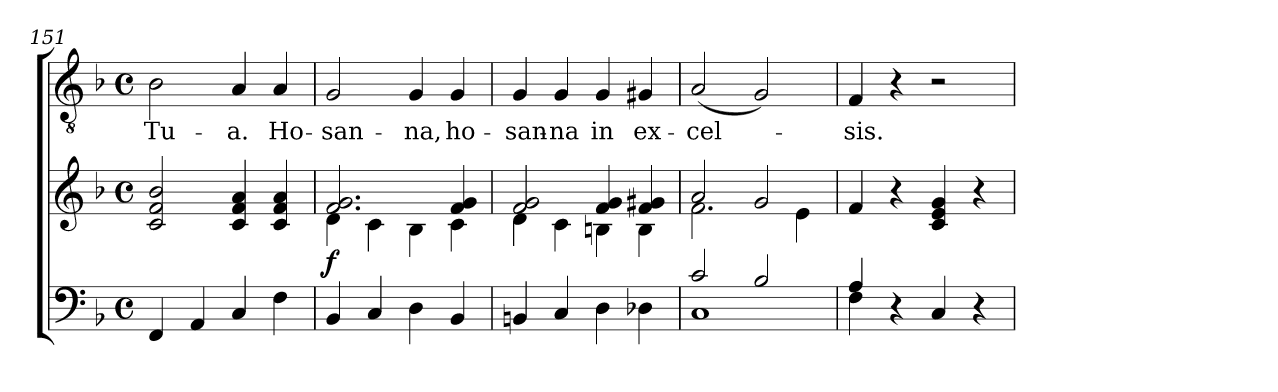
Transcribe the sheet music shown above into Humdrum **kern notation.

**kern	**kern	**dynam	**kern	**text
*part2	*part2	*part2	*part1	*part1
*staff3	*staff2	*staff2/3	*staff1	*staff1
!!LO:LB:g=z
*clefF4	*clefG2	*	*clefGv2	*
*k[b-]	*k[b-]	*	*k[b-]	*
*F:	*F:	*	*F:	*
*M4/4	*M4/4	*	*M4/4	*
*met(c)	*met(c)	*	*met(c)	*
=151	=151	=151	=151	=151
!	!	!	!	!LO:LY:b
4FF/	2c/ 2f/ 2b-/	.	2B-\	Tu-
4AA/	.	.	.	.
!	!	!	!	!LO:LY:b
4C/	4c/ 4f/ 4a/	.	4A/	-a.
!	!	!	!	!LO:LY:b
4F\	4c/ 4f/ 4a/	.	4A/	Ho-
=152	=152	=152	=152	=152
*	*^	*	*	*
!	!	!	!LO:DY:b	!	!LO:LY:b
4BB-/	2.f/ 2.g/	4d\	f	2G/	-san-
4C/	.	4c\	.	.	.
!	!	!	!	!	!LO:LY:b
4D\	.	4B-\	.	4G/	-na,
!	!	!	!	!	!LO:LY:b
4BB-/	4f/ 4g/	4c\	.	4G/	ho-
=153	=153	=153	=153	=153	=153
!	!	!	!	!	!LO:LY:b
4BBn/	2f/ 2g/	4d\	.	4G/	-san-
!	!	!	!	!	!LO:LY:b
4C/	.	4c\	.	4G/	-na
!	!	!	!	!	!LO:LY:b
4D\	4f/ 4g/	4Bn\	.	4G/	in
!	!	!	!	!	!LO:LY:b
4D-X\	4f/ 4g#X/	4B\	.	4G#X/	ex-
=154	=154	=154	=154	=154	=154
*^	*	*	*	*	*
!	!	!	!	!	!	!LO:LY:b
2c/	1C	2a/	2.f\	.	(<2A/	-cel-
2B-/	.	2g/	.	.	2G/)	.
.	.	.	4e\	.	.	.
=155	=155	=155	=155	=155	=155	=155
!	!	!	!	!	!	!LO:LY:b
*	*	*v	*v	*	*	*
4A/	4F\	4f/	.	4F/	-sis.
4r	2.ryy	4r	.	4r	.
4C/	.	4c/ 4e/ 4g/	.	2r	.
4r	.	4r	.	.	.
*v	*v	*	*	*	*
=	=	=	=	=
*-	*-	*-	*-	*-
